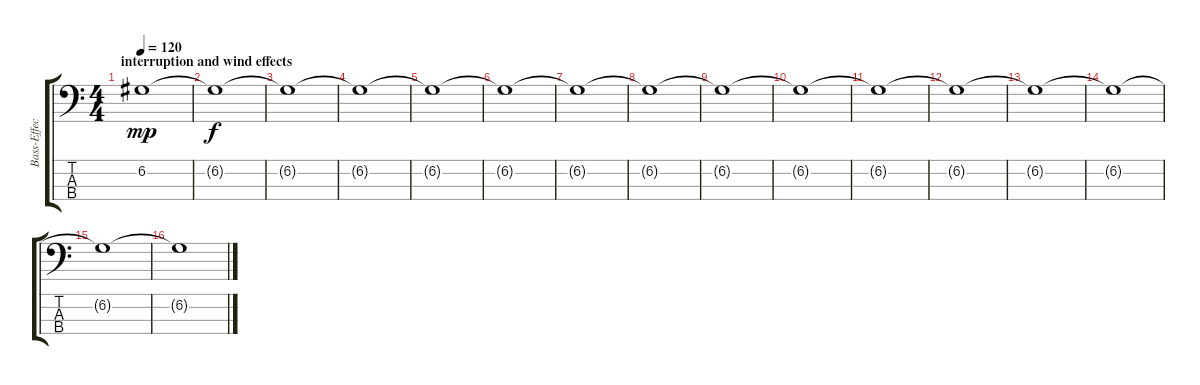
\track ("Bass-Effects (Thompson)" "Bass-Effec") {instrument electricbasspick}
\staff {score tabs}
\tuning (G2 D2 A1 E1) {hide}
\ts (4 4)
\section ("" "interruption and wind effects")
\tempo 120
\clef f4
\ks c
6.2.1{dy mp instrument applause} |
6.2{t}.1{dy f} |
6.2{t}.1 |
6.2{t}.1 |
6.2{t}.1 |
6.2{t}.1 |
6.2{t}.1 |
6.2{t}.1 |
6.2{t}.1 |
6.2{t}.1 |
6.2{t}.1 |
6.2{t}.1 |
6.2{t}.1 |
6.2{t}.1 |
6.2{t}.1 |
6.2{t}.1
